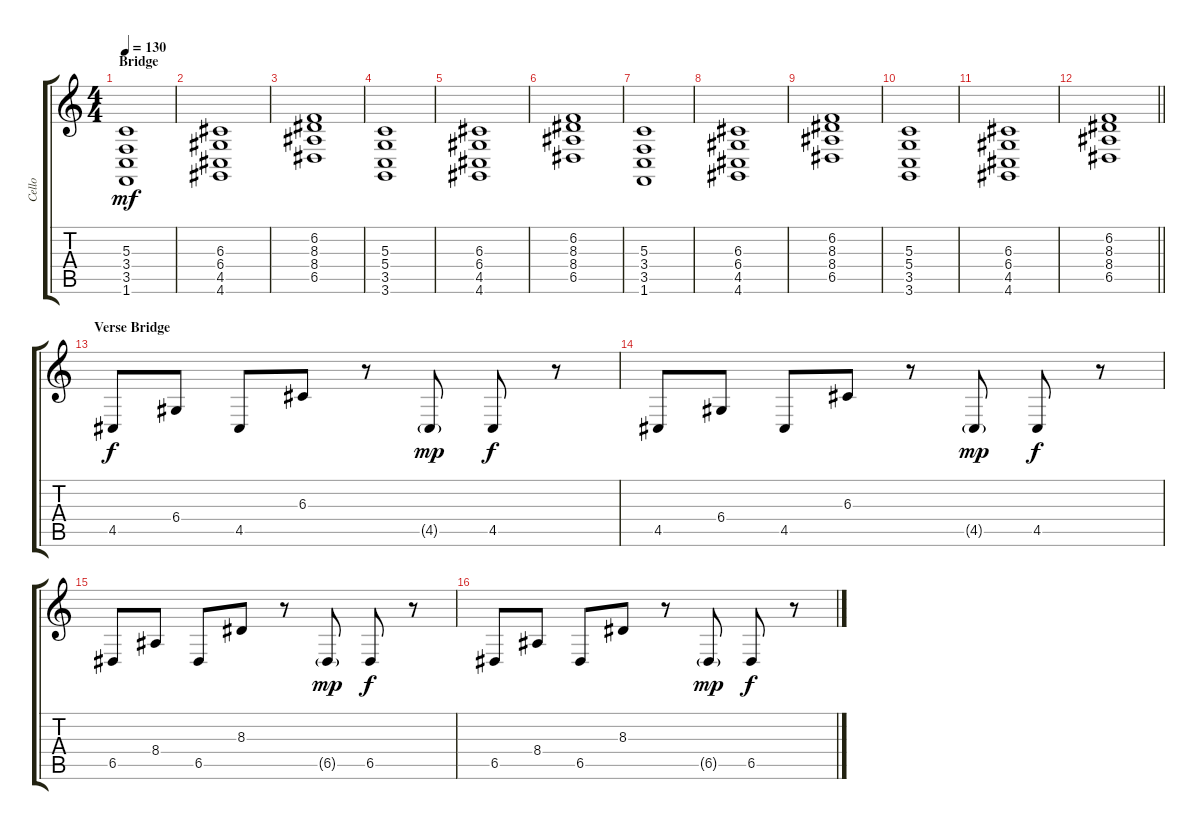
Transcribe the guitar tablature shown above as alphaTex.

\track ("Cello" "Cello") {instrument cello}
\staff {score tabs}
\tuning (E4 B3 G3 D3 A2 E2) {hide}
\ts (4 4)
\section ("" "Bridge")
\tempo 130
\clef g2
\ks c
(5.3 3.4 3.5 1.6).1{dy mf} |
(6.3 6.4 4.5 4.6).1 |
(6.2 8.3 8.4 6.5).1 |
(5.3 5.4 3.5 3.6).1 |
(6.3 6.4 4.5 4.6).1 |
(6.2 8.3 8.4 6.5).1 |
(5.3 3.4 3.5 1.6).1 |
(6.3 6.4 4.5 4.6).1 |
(6.2 8.3 8.4 6.5).1 |
(5.3 5.4 3.5 3.6).1 |
(6.3 6.4 4.5 4.6).1 |
\barLineRight lightlight
(6.2 8.3 8.4 6.5).1 |
\section ("" "Verse Bridge")
4.5.8{dy f} 6.4.8 4.5.8 6.3.8 r.8 4.5{g}.8{dy mp} 4.5.8{dy f} r.8 |
4.5.8 6.4.8 4.5.8 6.3.8 r.8 4.5{g}.8{dy mp} 4.5.8{dy f} r.8 |
6.5.8 8.4.8 6.5.8 8.3.8 r.8 6.5{g}.8{dy mp} 6.5.8{dy f} r.8 |
6.5.8 8.4.8 6.5.8 8.3.8 r.8 6.5{g}.8{dy mp} 6.5.8{dy f} r.8
